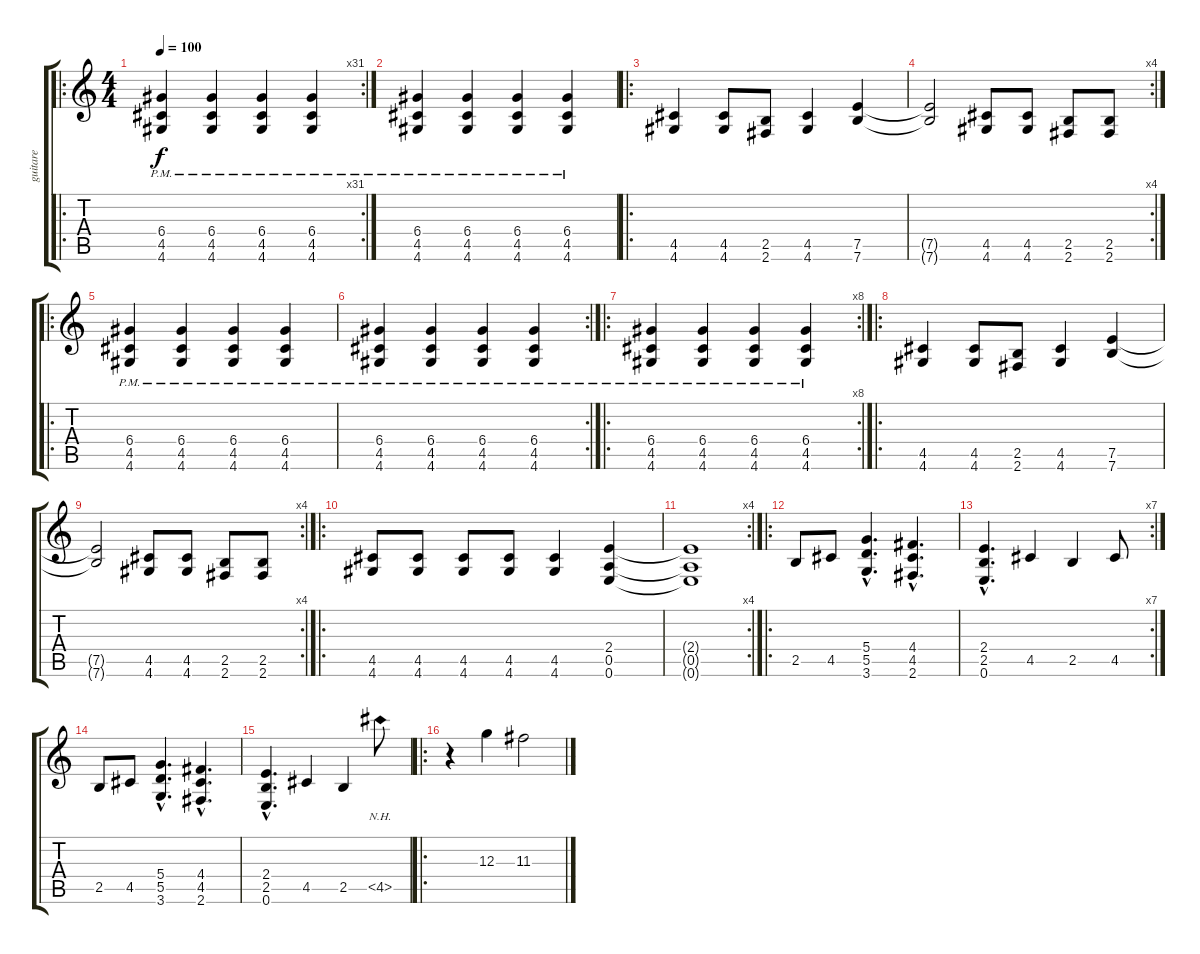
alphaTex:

\track ("guitare" "guitare") {instrument distortionguitar}
\staff {score tabs}
\tuning (E4 B3 G3 D3 A2 E2) {hide}
\ro
\rc 31
\ts (4 4)
\tempo 100
\clef g2
\ks c
(6.4{pm} 4.5{pm} 4.6{pm}).4{dy f instrument distortionguitar} (6.4{pm} 4.5{pm} 4.6{pm}).4 (6.4{pm} 4.5{pm} 4.6{pm}).4 (6.4{pm} 4.5{pm} 4.6{pm}).4 |
(6.4{pm} 4.5{pm} 4.6{pm}).4 (6.4{pm} 4.5{pm} 4.6{pm}).4 (6.4{pm} 4.5{pm} 4.6{pm}).4 (6.4{pm} 4.5{pm} 4.6{pm}).4 |
\ro
(4.5 4.6).4{volume 16} (4.5 4.6).8 (2.5 2.6).8 (4.5 4.6).4 (7.5 7.6).4 |
\rc 4
(7.5{t} 7.6{t}).2 (4.5 4.6).8 (4.5 4.6).8 (2.5 2.6).8 (2.5 2.6).8 |
\ro
(6.4{pm} 4.5{pm} 4.6{pm}).4{volume 12} (6.4{pm} 4.5{pm} 4.6{pm}).4 (6.4{pm} 4.5{pm} 4.6{pm}).4 (6.4{pm} 4.5{pm} 4.6{pm}).4 |
\rc 2
(6.4{pm} 4.5{pm} 4.6{pm}).4 (6.4{pm} 4.5{pm} 4.6{pm}).4 (6.4{pm} 4.5{pm} 4.6{pm}).4 (6.4{pm} 4.5{pm} 4.6{pm}).4 |
\ro
\rc 8
(6.4{pm} 4.5{pm} 4.6{pm}).4 (6.4{pm} 4.5{pm} 4.6{pm}).4 (6.4{pm} 4.5{pm} 4.6{pm}).4 (6.4{pm} 4.5{pm} 4.6{pm}).4 |
\ro
(4.5 4.6).4{volume 16} (4.5 4.6).8 (2.5 2.6).8 (4.5 4.6).4 (7.5 7.6).4 |
\rc 4
(7.5{t} 7.6{t}).2 (4.5 4.6).8 (4.5 4.6).8 (2.5 2.6).8 (2.5 2.6).8 |
\ro
(4.5 4.6).8 (4.5 4.6).8 (4.5 4.6).8 (4.5 4.6).8 (4.5 4.6).4 (2.4 0.5 0.6).4 |
\rc 4
(2.4{t} 0.5{t} 0.6{t}).1 |
\ro
2.5.8 4.5.8 (5.4{hac} 5.5{hac} 3.6{hac}).4{d} (4.4{hac} 4.5{hac} 2.6{hac}).4{d} |
\rc 7
(2.4{hac} 2.5{hac} 0.6{hac}).4{d} 4.5.4 2.5.4 4.5.8 |
2.5.8 4.5.8 (5.4{hac} 5.5{hac} 3.6{hac}).4{d} (4.4{hac} 4.5{hac} 2.6{hac}).4{d} |
(2.4{hac} 2.5{hac} 0.6{hac}).4{d} 4.5.4 2.5.4 4.5{nh}.8 |
\ro
r.4 12.3.4 11.3.2
